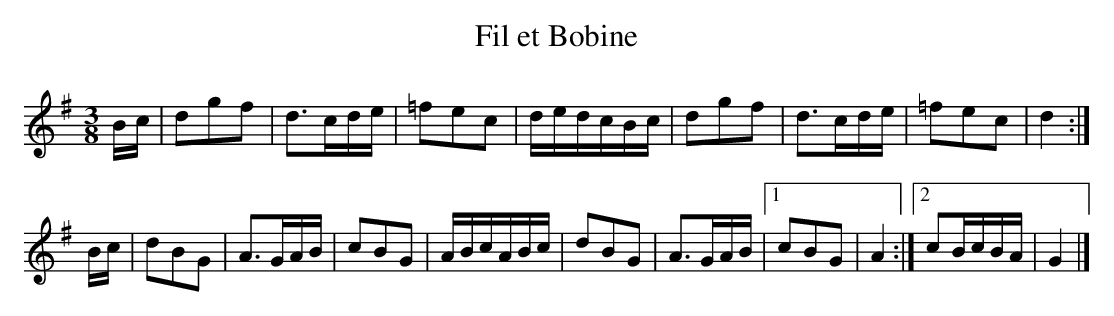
X:1
T:Fil et Bobine
L:1/8
M:3/8
K:G major
B/c/|dgf|d3/2c/d/e/|=fec|d/e/d/c/B/c/| \
dgf|d3/2c/d/e/|=fec|d2:|
B/c/|dBG|A3/2G/A/B/|cBG|A/B/c/A/B/c/| \
dBG|A3/2G/A/B/|1cBG|A2:|2cB/c/B/A/|G2|]
